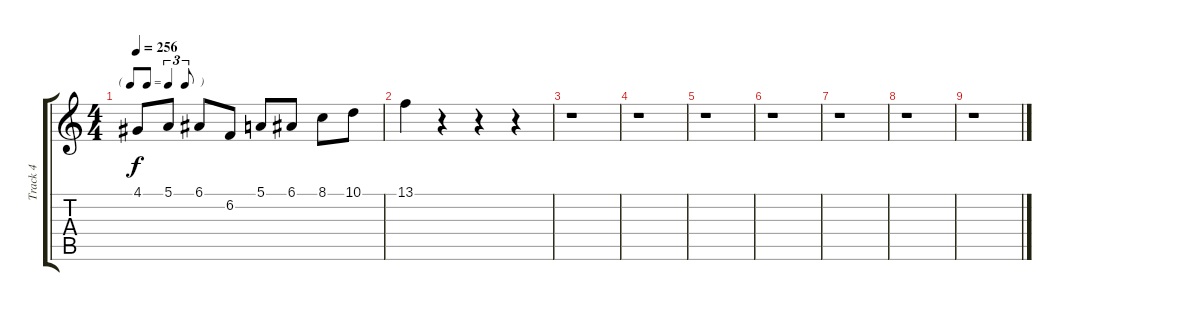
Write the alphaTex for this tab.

\track ("Track 4" "Track 4") {instrument trumpet}
\staff {score tabs}
\tuning (E4 B3 G3 D3 A2 E2) {hide}
\ts (4 4)
\tf triplet8th
\tempo 256
\clef g2
\ks c
4.1.8{dy f} 5.1.8 6.1.8 6.2.8 5.1.8 6.1.8 8.1.8 10.1.8 |
13.1.4 r.4 r.4 r.4 |
r.1 |
r.1 |
r.1 |
r.1 |
r.1 |
r.1 |
r.1
